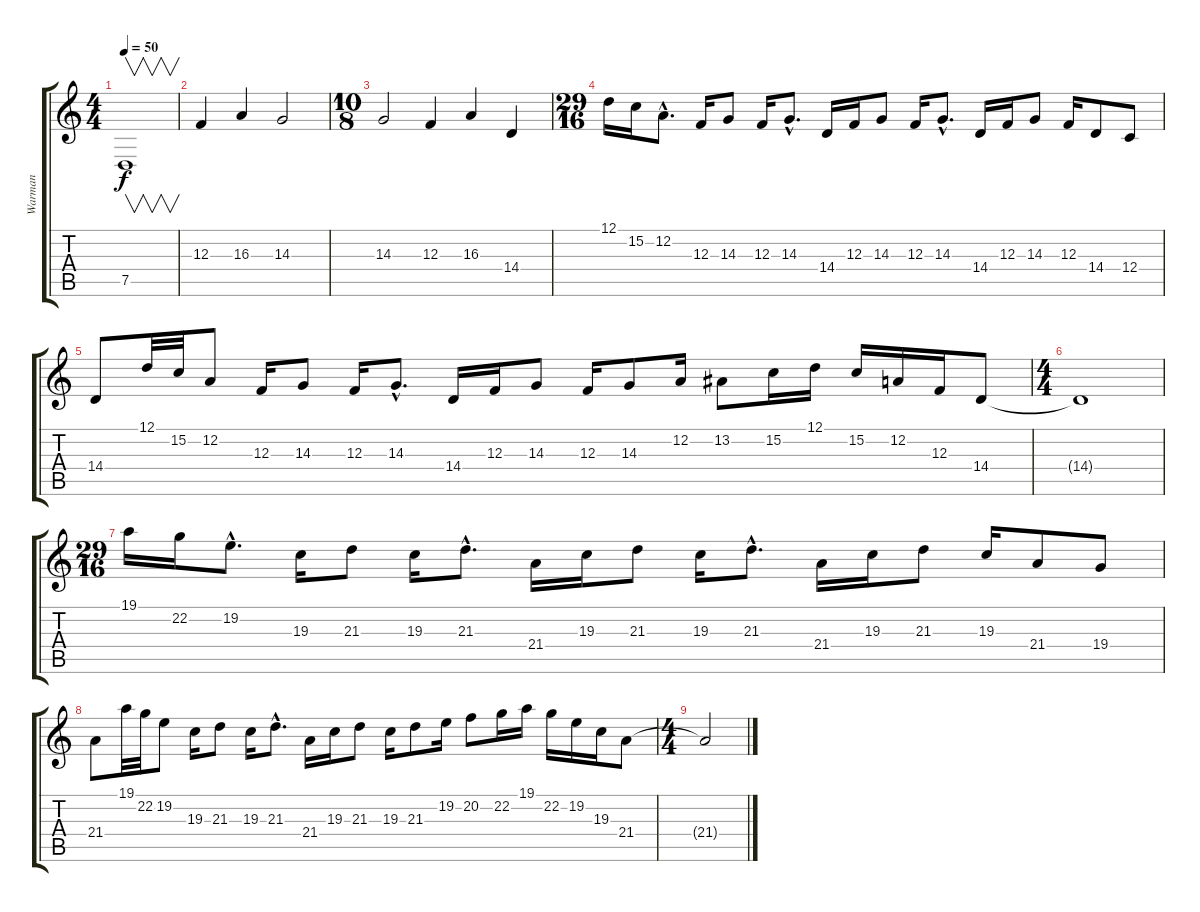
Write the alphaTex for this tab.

\track ("Warman" "Warman") {instrument orchestralharp}
\staff {score tabs}
\tuning (D4 A3 F3 C3 G2 D2) {hide}
\ts (4 4)
\tempo 50
\clef g2
\ks c
7.5.1{v dy f instrument orchestralharp} |
12.3.4 16.3.4 14.3.2 |
\ts (10 8)
14.3.2 12.3.4 16.3.4 14.4.4 |
\ts (29 16)
12.1.16 15.2.16 12.2{hac}.8{d} 12.3.16 14.3.8 12.3.16 14.3{hac}.8{d} 14.4.16 12.3.16 14.3.8 12.3.16 14.3{hac}.8{d} 14.4.16 12.3.16 14.3.8 12.3.16 14.4.8 12.4.8 |
14.4.8 12.1.32 15.2.32 12.2.8 12.3.16 14.3.8 12.3.16 14.3{hac}.8{d} 14.4.16 12.3.16 14.3.8 12.3.16 14.3.8 12.2.16 13.2.8 15.2.16 12.1.16 15.2.16 12.2.16 12.3.16 14.4.8 |
\ts (4 4)
14.4{t}.1 |
\ts (29 16)
19.1.16 22.2.16 19.2{hac}.8{d} 19.3.16 21.3.8 19.3.16 21.3{hac}.8{d} 21.4.16 19.3.16 21.3.8 19.3.16 21.3{hac}.8{d} 21.4.16 19.3.16 21.3.8 19.3.16 21.4.8 19.4.8 |
21.4.8 19.1.32 22.2.32 19.2.8 19.3.16 21.3.8 19.3.16 21.3{hac}.8{d} 21.4.16 19.3.16 21.3.8 19.3.16 21.3.8 19.2.16 20.2.8 22.2.16 19.1.16 22.2.16 19.2.16 19.3.16 21.4.8 |
\ts (4 4)
21.4{t}.2
